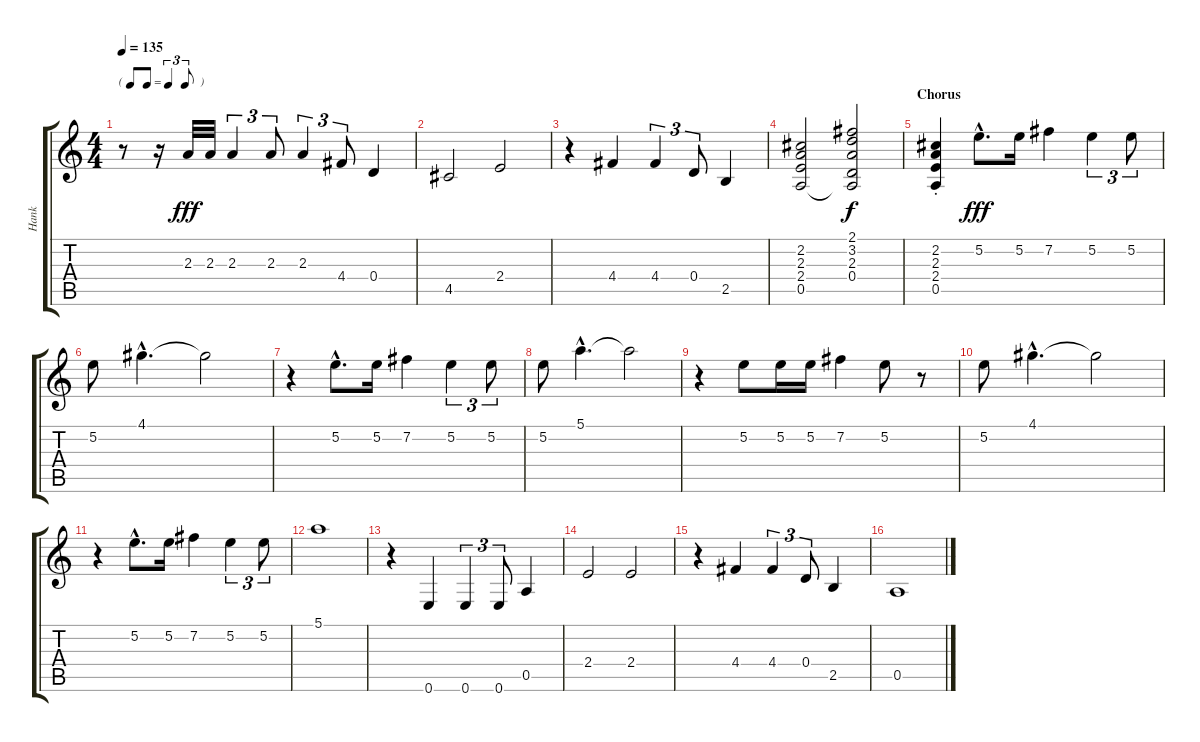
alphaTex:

\track ("Hank" "Hank") {instrument electricguitarclean}
\staff {score tabs}
\tuning (E4 B3 G3 D3 A2 E2) {hide}
\ts (4 4)
\tf triplet8th
\tempo 135
\clef g2
\ks c
r.8{dy fff} r.16 2.3.32 2.3.32 2.3.4{tu (3 2)} 2.3.8{tu (3 2)} 2.3.4{tu (3 2)} 4.4.8{tu (3 2)} 0.4.4 |
4.5.2 2.4.2 |
r.4 4.4.4 4.4.4{tu (3 2)} 0.4.8{tu (3 2)} 2.5.4 |
(2.2 2.3 2.4 0.5).2 (2.1 3.2 2.3 0.4 0.5{t}).2{dy f} |
\section ("" "Chorus")
(2.2{st} 2.3{st} 2.4{st} 0.5{st}).4 5.2{hac}.8{d dy fff} 5.2.16 7.2.4 5.2.4{tu (3 2)} 5.2.8{tu (3 2)} |
5.2.8 4.1{hac}.4{d} 4.1{t}.2 |
r.4 5.2{hac}.8{d} 5.2.16 7.2.4 5.2.4{tu (3 2)} 5.2.8{tu (3 2)} |
5.2.8 5.1{hac}.4{d} 5.1{t}.2 |
r.4 5.2.8 5.2.16 5.2.16 7.2.4 5.2.8 r.8 |
5.2.8 4.1{hac}.4{d} 4.1{t}.2 |
r.4 5.2{hac}.8{d} 5.2.16 7.2.4 5.2.4{tu (3 2)} 5.2.8{tu (3 2)} |
5.1.1 |
r.4 0.6.4 0.6.4{tu (3 2)} 0.6.8{tu (3 2)} 0.5.4 |
2.4.2 2.4.2 |
r.4 4.4.4 4.4.4{tu (3 2)} 0.4.8{tu (3 2)} 2.5.4 |
0.5.1
